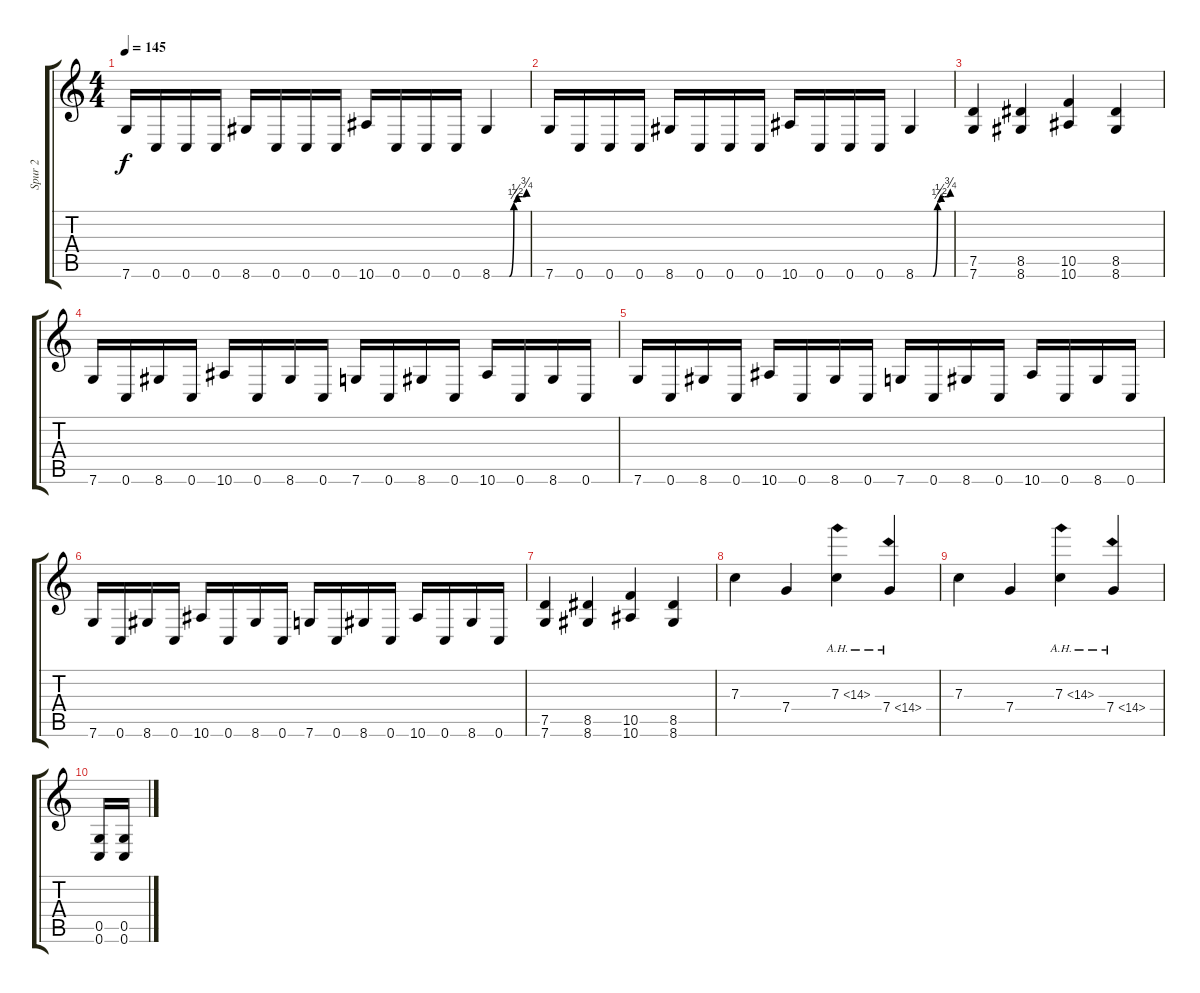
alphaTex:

\track ("Spur 2" "Spur 2") {instrument overdrivenguitar}
\staff {score tabs}
\tuning (D4 A3 F3 C3 G2 C2) {hide}
\ts (4 4)
\tempo 145
\clef g2
\ks c
7.6.16{dy f} 0.6.16 0.6.16 0.6.16 8.6.16 0.6.16 0.6.16 0.6.16 10.6.16 0.6.16 0.6.16 0.6.16 8.6{be (custom 0 0 30 0 38 1 40 1 44 2 46 2 50 2 53 2 56 2 60 3)}.4 |
7.6.16 0.6.16 0.6.16 0.6.16 8.6.16 0.6.16 0.6.16 0.6.16 10.6.16 0.6.16 0.6.16 0.6.16 8.6{be (custom 0 0 30 0 38 1 40 1 44 2 46 2 50 2 53 2 56 2 60 3)}.4 |
(7.5 7.6).4 (8.5 8.6).4 (10.5 10.6).4 (8.5 8.6).4 |
7.6.16 0.6.16 8.6.16 0.6.16 10.6.16 0.6.16 8.6.16 0.6.16 7.6.16 0.6.16 8.6.16 0.6.16 10.6.16 0.6.16 8.6.16 0.6.16 |
7.6.16 0.6.16 8.6.16 0.6.16 10.6.16 0.6.16 8.6.16 0.6.16 7.6.16 0.6.16 8.6.16 0.6.16 10.6.16 0.6.16 8.6.16 0.6.16 |
7.6.16 0.6.16 8.6.16 0.6.16 10.6.16 0.6.16 8.6.16 0.6.16 7.6.16 0.6.16 8.6.16 0.6.16 10.6.16 0.6.16 8.6.16 0.6.16 |
(7.5 7.6).4 (8.5 8.6).4 (10.5 10.6).4 (8.5 8.6).4 |
7.3.4 7.4.4 7.3{ah 7}.4 7.4{ah 7}.4 |
7.3.4 7.4.4 7.3{ah 7}.4 7.4{ah 7}.4 |
(0.5 0.6).16 (0.5 0.6).16
